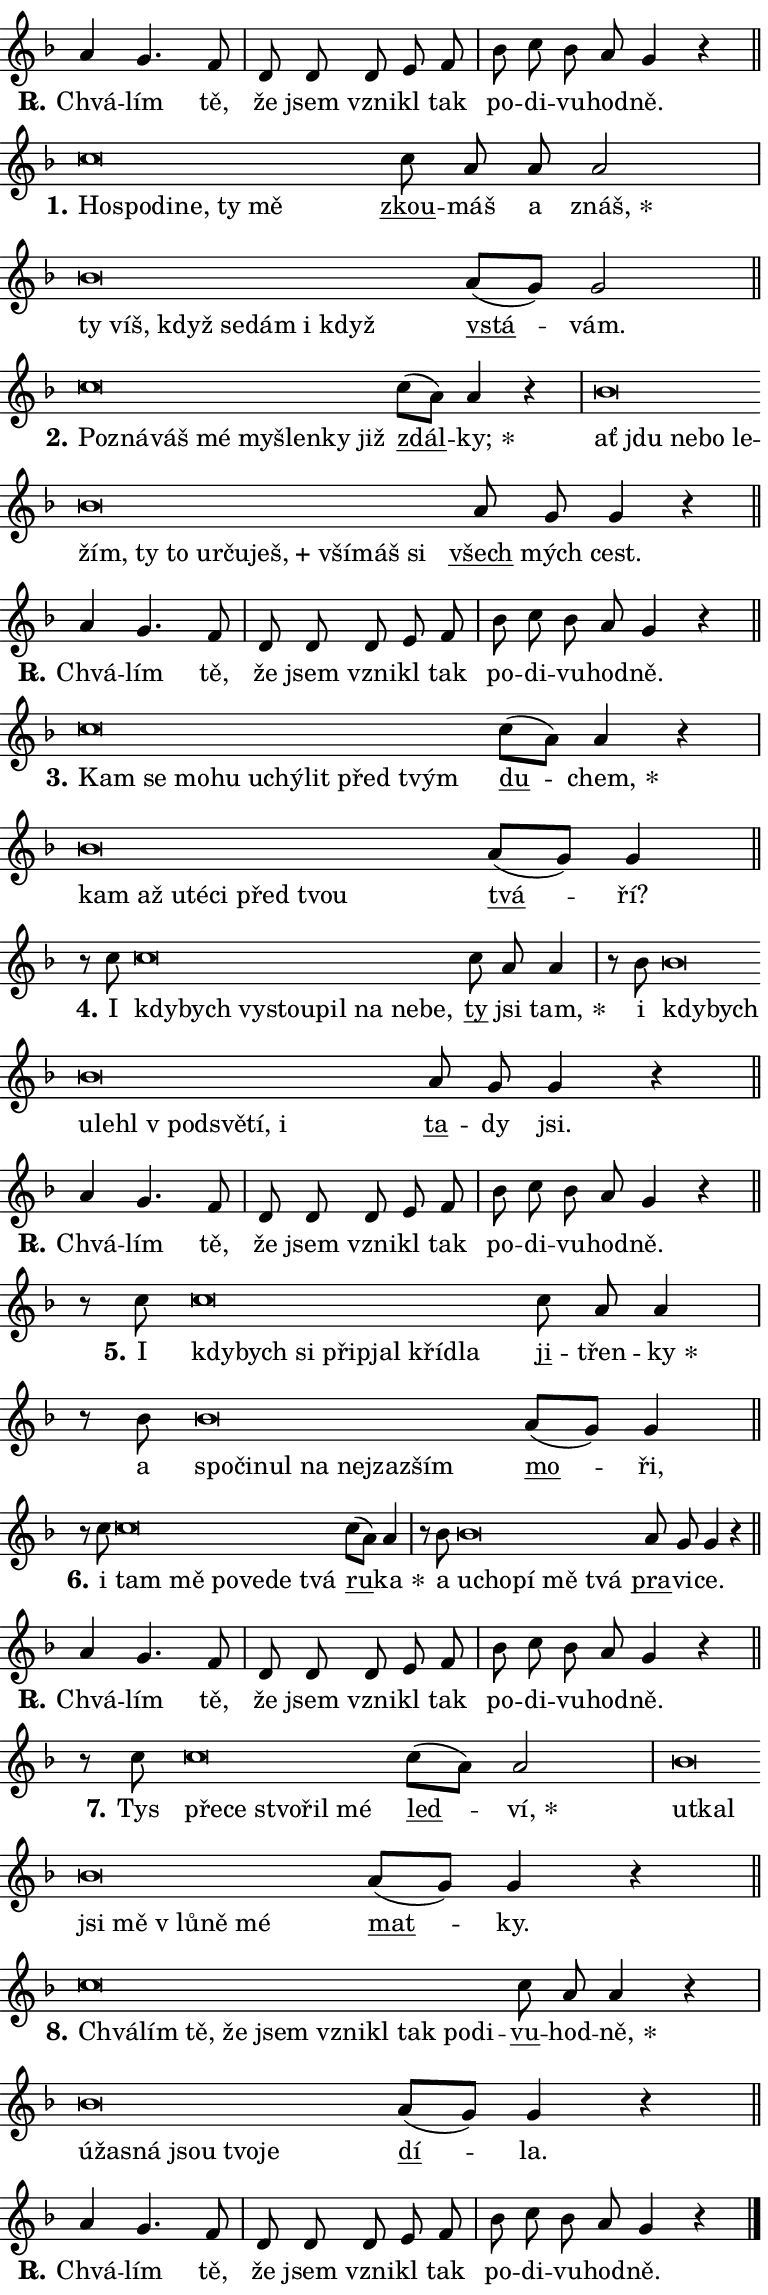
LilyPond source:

\version "2.24.0"
\header { tagline = "" }
\paper {
  indent = 0\cm
  top-margin = 0\cm
  right-margin = 0.13\cm % to fit lyric hyphens
  bottom-margin = 0\cm
  left-margin = 0\cm
  paper-width = 13\cm
  page-breaking = #ly:one-page-breaking
  system-system-spacing.basic-distance = #11
  score-system-spacing.basic-distance = #11
  ragged-last = ##f
}


%% Author: Thomas Morley
%% https://lists.gnu.org/archive/html/lilypond-user/2020-05/msg00002.html
#(define (line-position grob)
"Returns position of @var[grob} in current system:
   @code{'start}, if at first time-step
   @code{'end}, if at last time-step
   @code{'middle} otherwise
"
  (let* ((col (ly:item-get-column grob))
         (ln (ly:grob-object col 'left-neighbor))
         (rn (ly:grob-object col 'right-neighbor))
         (col-to-check-left (if (ly:grob? ln) ln col))
         (col-to-check-right (if (ly:grob? rn) rn col))
         (break-dir-left
           (and
             (ly:grob-property col-to-check-left 'non-musical #f)
             (ly:item-break-dir col-to-check-left)))
         (break-dir-right
           (and
             (ly:grob-property col-to-check-right 'non-musical #f)
             (ly:item-break-dir col-to-check-right))))
        (cond ((eqv? 1 break-dir-left) 'start)
              ((eqv? -1 break-dir-right) 'end)
              (else 'middle))))

#(define (tranparent-at-line-position vctor)
  (lambda (grob)
  "Relying on @code{line-position} select the relevant enry from @var{vctor}.
Used to determine transparency,"
    (case (line-position grob)
      ((end) (not (vector-ref vctor 0)))
      ((middle) (not (vector-ref vctor 1)))
      ((start) (not (vector-ref vctor 2))))))

noteHeadBreakVisibility =
#(define-music-function (break-visibility)(vector?)
"Makes @code{NoteHead}s transparent relying on @var{break-visibility}"
#{
  \override NoteHead.transparent =
    #(tranparent-at-line-position break-visibility)
#})

#(define delete-ledgers-for-transparent-note-heads
  (lambda (grob)
    "Reads whether a @code{NoteHead} is transparent.
If so this @code{NoteHead} is removed from @code{'note-heads} from
@var{grob}, which is supposed to be @code{LedgerLineSpanner}.
As a result ledgers are not printed for this @code{NoteHead}"
    (let* ((nhds-array (ly:grob-object grob 'note-heads))
           (nhds-list
             (if (ly:grob-array? nhds-array)
                 (ly:grob-array->list nhds-array)
                 '()))
           ;; Relies on the transparent-property being done before
           ;; Staff.LedgerLineSpanner.after-line-breaking is executed.
           ;; This is fragile ...
           (to-keep
             (remove
               (lambda (nhd)
                 (ly:grob-property nhd 'transparent #f))
               nhds-list)))
      ;; TODO find a better method to iterate over grob-arrays, similiar
      ;; to filter/remove etc for lists
      ;; For now rebuilt from scratch
      (set! (ly:grob-object grob 'note-heads)  '())
      (for-each
        (lambda (nhd)
          (ly:pointer-group-interface::add-grob grob 'note-heads nhd))
        to-keep))))

squashNotes = {
  \override NoteHead.X-extent = #'(-0.2 . 0.2)
  \override NoteHead.Y-extent = #'(-0.75 . 0)
  \override NoteHead.stencil =
    #(lambda (grob)
       (let ((pos (ly:grob-property grob 'staff-position)))
         (begin
           (if (< pos -7) (display "ERROR: Lower brevis then expected\n") (display ""))
           (if (<= pos -6) ly:text-interface::print ly:note-head::print))))
}
unSquashNotes = {
  \revert NoteHead.X-extent
  \revert NoteHead.Y-extent
  \revert NoteHead.stencil
}

hideNotes = \noteHeadBreakVisibility #begin-of-line-visible
unHideNotes = \noteHeadBreakVisibility #all-visible

% work-around for resetting accidentals
% https://lilypond.org/doc/v2.23/Documentation/notation/displaying-rhythms#unmetered-music
cadenzaMeasure = {
  \cadenzaOff
  \partial 1024 s1024
  \cadenzaOn
}

#(define-markup-command (accent layout props text) (markup?)
  "Underline accented syllable"
  (interpret-markup layout props
    #{\markup \override #'(offset . 4.3) \underline { #text }#}))

responsum = \markup \concat {
  "R" \hspace #-1.05 \path #0.1 #'((moveto 0 0.07) (lineto 0.9 0.8)) \hspace #0.05 "."
}

spaceSize = #0.6828661417322834 % exact space size for TeX Gyre Schola

\layout {
  \context {
    \Staff
    \remove "Time_signature_engraver"
    \override LedgerLineSpanner.after-line-breaking = #delete-ledgers-for-transparent-note-heads
  }
  \context {
    \Lyrics {
      \override LyricSpace.minimum-distance = \spaceSize
      \override LyricText.font-name = #"TeX Gyre Schola"
      \override LyricText.font-size = 1
      \override StanzaNumber.font-name = #"TeX Gyre Schola Bold"
      \override StanzaNumber.font-size = 1
    }
  }
  \context {
    \Score 
    \override NoteHead.text =
      #(lambda (grob) 
        (let ((pos (ly:grob-property grob 'staff-position)))
          #{\markup {
            \combine
              \halign #-0.55 \raise #(if (= pos -6) 0 0.5) \override #'(thickness . 2) \draw-line #'(3.2 . 0)
              \musicglyph "noteheads.sM1"
          }#}))
  }
}

% magnetic-lyrics.ily
%
%   written by
%     Jean Abou Samra <jean@abou-samra.fr>
%     Werner Lemberg <wl@gnu.org>
%
%   adapted by
%     Jiri Hon <jiri.hon@gmail.com>
%
% Version 2022-Apr-15

% https://www.mail-archive.com/lilypond-user@gnu.org/msg149350.html

#(define (Left_hyphen_pointer_engraver context)
   "Collect syllable-hyphen-syllable occurrences in lyrics and store
them in properties.  This engraver only looks to the left.  For
example, if the lyrics input is @code{foo -- bar}, it does the
following.

@itemize @bullet
@item
Set the @code{text} property of the @code{LyricHyphen} grob between
@q{foo} and @q{bar} to @code{foo}.

@item
Set the @code{left-hyphen} property of the @code{LyricText} grob with
text @q{foo} to the @code{LyricHyphen} grob between @q{foo} and
@q{bar}.
@end itemize

Use this auxiliary engraver in combination with the
@code{lyric-@/text::@/apply-@/magnetic-@/offset!} hook."
   (let ((hyphen #f)
         (text #f))
     (make-engraver
      (acknowledgers
       ((lyric-syllable-interface engraver grob source-engraver)
        (set! text grob)))
      (end-acknowledgers
       ((lyric-hyphen-interface engraver grob source-engraver)
        ;(when (not (grob::has-interface grob 'lyric-space-interface))
          (set! hyphen grob)));)
      ((stop-translation-timestep engraver)
       (when (and text hyphen)
         (ly:grob-set-object! text 'left-hyphen hyphen))
       (set! text #f)
       (set! hyphen #f)))))

#(define (lyric-text::apply-magnetic-offset! grob)
   "If the space between two syllables is less than the value in
property @code{LyricText@/.details@/.squash-threshold}, move the right
syllable to the left so that it gets concatenated with the left
syllable.

Use this function as a hook for
@code{LyricText@/.after-@/line-@/breaking} if the
@code{Left_@/hyphen_@/pointer_@/engraver} is active."
   (let ((hyphen (ly:grob-object grob 'left-hyphen #f)))
     (when hyphen
       (let ((left-text (ly:spanner-bound hyphen LEFT)))
         (when (grob::has-interface left-text 'lyric-syllable-interface)
           (let* ((common (ly:grob-common-refpoint grob left-text X))
                  (this-x-ext (ly:grob-extent grob common X))
                  (left-x-ext
                   (begin
                     ;; Trigger magnetism for left-text.
                     (ly:grob-property left-text 'after-line-breaking)
                     (ly:grob-extent left-text common X)))
                  ;; `delta` is the gap width between two syllables.
                  (delta (- (interval-start this-x-ext)
                            (interval-end left-x-ext)))
                  (details (ly:grob-property grob 'details))
                  (threshold (assoc-get 'squash-threshold details 0.2)))
             (when (< delta threshold)
               (let* (;; We have to manipulate the input text so that
                      ;; ligatures crossing syllable boundaries are not
                      ;; disabled.  For languages based on the Latin
                      ;; script this is essentially a beautification.
                      ;; However, for non-Western scripts it can be a
                      ;; necessity.
                      (lt (ly:grob-property left-text 'text))
                      (rt (ly:grob-property grob 'text))
                      (is-space (grob::has-interface hyphen 'lyric-space-interface))
                      (space (if is-space " " ""))
                      (extra-delta (if is-space spaceSize 0))
                      ;; Append new syllable.
                      (ltrt-space (if (and (string? lt) (string? rt))
                                (string-append lt space rt)
                                (make-concat-markup (list lt space rt))))
                      ;; Right-align `ltrt` to the right side.
                      (ltrt-space-markup (grob-interpret-markup
                               grob
                               (make-translate-markup
                                (cons (interval-length this-x-ext) 0)
                                (make-right-align-markup ltrt-space)))))
                 (begin
                   ;; Don't print `left-text`.
                   (ly:grob-set-property! left-text 'stencil #f)
                   ;; Set text and stencil (which holds all collected
                   ;; syllables so far) and shift it to the left.
                   (ly:grob-set-property! grob 'text ltrt-space)
                   (ly:grob-set-property! grob 'stencil ltrt-space-markup)
                   (ly:grob-translate-axis! grob (- (- delta extra-delta)) X))))))))))


#(define (lyric-hyphen::displace-bounds-first grob)
   ;; Make very sure this callback isn't triggered too early.
   (let ((left (ly:spanner-bound grob LEFT))
         (right (ly:spanner-bound grob RIGHT)))
     (ly:grob-property left 'after-line-breaking)
     (ly:grob-property right 'after-line-breaking)
     (ly:lyric-hyphen::print grob)))

squashThreshold = #0.4

\layout {
  \context {
    \Lyrics
    \consists #Left_hyphen_pointer_engraver
    \override LyricText.after-line-breaking =
      #lyric-text::apply-magnetic-offset!
    \override LyricHyphen.stencil = #lyric-hyphen::displace-bounds-first
    \override LyricText.details.squash-threshold = \squashThreshold
    \override LyricHyphen.minimum-distance = 0
    \override LyricHyphen.minimum-length = \squashThreshold
  }
}

squashText = \override LyricText.details.squash-threshold = 9999
unSquashText = \override LyricText.details.squash-threshold = \squashThreshold

leftText = \override LyricText.self-alignment-X = #LEFT
unLeftText = \revert LyricText.self-alignment-X

starOffset = #(lambda (grob) 
                (let ((x_offset (ly:self-alignment-interface::aligned-on-x-parent grob)))
                  (if (= x_offset 0) 0 (+ x_offset 1.2))))

star = #(define-music-function (syllable)(string?)
"Append star separator at the end of a syllable"
#{
  \once \override LyricText.X-offset = #starOffset
  \lyricmode { \markup {
    #syllable
    \override #'((font-name . "TeX Gyre Schola Bold")) \hspace #0.2 \lower #0.65 \larger "*"
  } }
#})

starAccent = #(define-music-function (syllable)(string?)
"Append star separator at the end of a syllable and make accent"
#{
  \once \override LyricText.X-offset = #starOffset
  \lyricmode { \markup {
    \accent #syllable
    \override #'((font-name . "TeX Gyre Schola Bold")) \hspace #0.2 \lower #0.65 \larger "*"
  } }
#})

breath = #(define-music-function (syllable)(string?)
"Append breathing indicator at the end of a syllable"
#{
  \lyricmode { \markup { #syllable "+" } }
#})

optionalBreath = #(define-music-function (syllable)(string?)
"Append optional breathing indicator at the end of a syllable"
#{
  \lyricmode { \markup { #syllable "(+)" } }
#})


\score {
    <<
        \new Voice = "melody" { \cadenzaOn \key f \major \relative { a'4 g4. f8 \cadenzaMeasure \bar "|" d d \bar "" d e f \cadenzaMeasure \bar "|" bes c bes a g4 r \cadenzaMeasure \bar "||" \break } }
        \new Lyrics \lyricsto "melody" { \lyricmode { \set stanza = \responsum
Chvá -- lím tě, že jsem vzni -- kl tak po -- di -- vu -- hod -- ně. } }
    >>
    \layout {}
}

\score {
    <<
        \new Voice = "melody" { \cadenzaOn \key f \major \relative { \squashNotes c''\breve*1/16 \hideNotes \breve*1/16 \bar "" \breve*1/16 \bar "" \breve*1/16 \bar "" \breve*1/16 \breve*1/16 \bar "" \unHideNotes \unSquashNotes \bar "" c8 a a a2 \cadenzaMeasure \bar "|" \squashNotes bes\breve*1/16 \hideNotes \breve*1/16 \bar "" \breve*1/16 \bar "" \breve*1/16 \bar "" \breve*1/16 \bar "" \breve*1/16 \breve*1/16 \bar "" \unHideNotes \unSquashNotes \bar "" a8[( g)] g2 \cadenzaMeasure \bar "||" \break } }
        \new Lyrics \lyricsto "melody" { \lyricmode { \set stanza = "1."
\leftText Ho -- \squashText spo -- di -- ne, ty mě \unLeftText \unSquashText \markup \accent zkou -- máš a \star znáš, \leftText ty \squashText víš, když se -- dám i když \unLeftText \unSquashText \markup \accent vstá -- vám. } }
    >>
    \layout {}
}

\score {
    <<
        \new Voice = "melody" { \cadenzaOn \key f \major \relative { \squashNotes c''\breve*1/16 \hideNotes \breve*1/16 \bar "" \breve*1/16 \bar "" \breve*1/16 \bar "" \breve*1/16 \bar "" \breve*1/16 \bar "" \breve*1/16 \breve*1/16 \bar "" \unHideNotes \unSquashNotes \bar "" c8[( a)] a4 r \cadenzaMeasure \bar "|" \squashNotes bes\breve*1/16 \hideNotes \breve*1/16 \bar "" \breve*1/16 \bar "" \breve*1/16 \bar "" \breve*1/16 \bar "" \breve*1/16 \bar "" \breve*1/16 \bar "" \breve*1/16 \bar "" \breve*1/16 \bar "" \breve*1/16 \bar "" \breve*1/16 \bar "" \breve*1/16 \bar "" \breve*1/16 \breve*1/16 \bar "" \unHideNotes \unSquashNotes \bar "" a8 g g4 r \cadenzaMeasure \bar "||" \break } }
        \new Lyrics \lyricsto "melody" { \lyricmode { \set stanza = "2."
\leftText Po -- \squashText zná -- váš mé my -- šlen -- ky již \unLeftText \unSquashText \markup \accent zdál -- \star ky; \leftText ať \squashText jdu ne -- bo le -- žím, ty to ur -- ču -- \breath "ješ," vší -- máš si \unLeftText \unSquashText \markup \accent všech mých cest. } }
    >>
    \layout {}
}

\score {
    <<
        \new Voice = "melody" { \cadenzaOn \key f \major \relative { a'4 g4. f8 \cadenzaMeasure \bar "|" d d \bar "" d e f \cadenzaMeasure \bar "|" bes c bes a g4 r \cadenzaMeasure \bar "||" \break } }
        \new Lyrics \lyricsto "melody" { \lyricmode { \set stanza = \responsum
Chvá -- lím tě, že jsem vzni -- kl tak po -- di -- vu -- hod -- ně. } }
    >>
    \layout {}
}

\score {
    <<
        \new Voice = "melody" { \cadenzaOn \key f \major \relative { \squashNotes c''\breve*1/16 \hideNotes \breve*1/16 \bar "" \breve*1/16 \bar "" \breve*1/16 \bar "" \breve*1/16 \bar "" \breve*1/16 \bar "" \breve*1/16 \bar "" \breve*1/16 \breve*1/16 \bar "" \unHideNotes \unSquashNotes \bar "" c8[( a)] a4 r \cadenzaMeasure \bar "|" \squashNotes bes\breve*1/16 \hideNotes \breve*1/16 \bar "" \breve*1/16 \bar "" \breve*1/16 \bar "" \breve*1/16 \bar "" \breve*1/16 \breve*1/16 \bar "" \unHideNotes \unSquashNotes \bar "" a8[( g)] g4 \cadenzaMeasure \bar "||" \break } }
        \new Lyrics \lyricsto "melody" { \lyricmode { \set stanza = "3."
\leftText Kam \squashText se mo -- hu u -- chý -- lit před tvým \unLeftText \unSquashText \markup \accent du -- \star chem, \leftText kam \squashText až u -- té -- ci před tvou \unLeftText \unSquashText \markup \accent tvá -- ří? } }
    >>
    \layout {}
}

\score {
    <<
        \new Voice = "melody" { \cadenzaOn \key f \major \relative { r8 c''8 \squashNotes c\breve*1/16 \hideNotes \breve*1/16 \bar "" \breve*1/16 \bar "" \breve*1/16 \bar "" \breve*1/16 \bar "" \breve*1/16 \bar "" \breve*1/16 \breve*1/16 \bar "" \unHideNotes \unSquashNotes \bar "" c8 a a4 \cadenzaMeasure \bar "|" r8 bes8 \squashNotes bes\breve*1/16 \hideNotes \breve*1/16 \bar "" \breve*1/16 \bar "" \breve*1/16 \bar "" \breve*1/16 \bar "" \breve*1/16 \bar "" \breve*1/16 \bar "" \breve*1/16 \breve*1/16 \bar "" \unHideNotes \unSquashNotes \bar "" a8 g g4 r \cadenzaMeasure \bar "||" \break } }
        \new Lyrics \lyricsto "melody" { \lyricmode { \set stanza = "4."
I \leftText kdy -- \squashText bych vy -- stou -- pil na ne -- be, \unLeftText \unSquashText \markup \accent ty jsi \star tam, i \leftText kdy -- \squashText bych u -- le -- hl "v pod" -- svě -- tí, i \unLeftText \unSquashText \markup \accent ta -- dy jsi. } }
    >>
    \layout {}
}

\score {
    <<
        \new Voice = "melody" { \cadenzaOn \key f \major \relative { a'4 g4. f8 \cadenzaMeasure \bar "|" d d \bar "" d e f \cadenzaMeasure \bar "|" bes c bes a g4 r \cadenzaMeasure \bar "||" \break } }
        \new Lyrics \lyricsto "melody" { \lyricmode { \set stanza = \responsum
Chvá -- lím tě, že jsem vzni -- kl tak po -- di -- vu -- hod -- ně. } }
    >>
    \layout {}
}

\score {
    <<
        \new Voice = "melody" { \cadenzaOn \key f \major \relative { r8 c''8 \squashNotes c\breve*1/16 \hideNotes \breve*1/16 \bar "" \breve*1/16 \bar "" \breve*1/16 \bar "" \breve*1/16 \bar "" \breve*1/16 \breve*1/16 \bar "" \unHideNotes \unSquashNotes \bar "" c8 a a4 \cadenzaMeasure \bar "|" r8 bes8 \squashNotes bes\breve*1/16 \hideNotes \breve*1/16 \bar "" \breve*1/16 \bar "" \breve*1/16 \bar "" \breve*1/16 \breve*1/16 \bar "" \unHideNotes \unSquashNotes \bar "" a8[( g)] g4 \cadenzaMeasure \bar "||" \break } }
        \new Lyrics \lyricsto "melody" { \lyricmode { \set stanza = "5."
I \leftText kdy -- \squashText bych si při -- pjal kří -- dla \unLeftText \unSquashText \markup \accent ji -- třen -- \star ky a \leftText spo -- \squashText či -- nul na nej -- zazším \unLeftText \unSquashText \markup \accent mo -- ři, } }
    >>
    \layout {}
}

\score {
    <<
        \new Voice = "melody" { \cadenzaOn \key f \major \relative { r8 c''8 \squashNotes c\breve*1/16 \hideNotes \breve*1/16 \bar "" \breve*1/16 \bar "" \breve*1/16 \bar "" \breve*1/16 \breve*1/16 \bar "" \unHideNotes \unSquashNotes \bar "" c8[( a)] a4 \cadenzaMeasure \bar "|" r8 bes8 \squashNotes bes\breve*1/16 \hideNotes \breve*1/16 \bar "" \breve*1/16 \bar "" \breve*1/16 \breve*1/16 \bar "" \unHideNotes \unSquashNotes \bar "" a8 g g4 r \cadenzaMeasure \bar "||" \break } }
        \new Lyrics \lyricsto "melody" { \lyricmode { \set stanza = "6."
i \leftText tam \squashText mě po -- ve -- de tvá \unLeftText \unSquashText \markup \accent ru -- \star ka a \leftText u -- \squashText cho -- pí mě tvá \unLeftText \unSquashText \markup \accent pra -- vi -- ce. } }
    >>
    \layout {}
}

\score {
    <<
        \new Voice = "melody" { \cadenzaOn \key f \major \relative { a'4 g4. f8 \cadenzaMeasure \bar "|" d d \bar "" d e f \cadenzaMeasure \bar "|" bes c bes a g4 r \cadenzaMeasure \bar "||" \break } }
        \new Lyrics \lyricsto "melody" { \lyricmode { \set stanza = \responsum
Chvá -- lím tě, že jsem vzni -- kl tak po -- di -- vu -- hod -- ně. } }
    >>
    \layout {}
}

\score {
    <<
        \new Voice = "melody" { \cadenzaOn \key f \major \relative { r8 c''8 \squashNotes c\breve*1/16 \hideNotes \breve*1/16 \bar "" \breve*1/16 \bar "" \breve*1/16 \breve*1/16 \bar "" \unHideNotes \unSquashNotes \bar "" c8[( a)] a2 \cadenzaMeasure \bar "|" \squashNotes bes\breve*1/16 \hideNotes \breve*1/16 \bar "" \breve*1/16 \bar "" \breve*1/16 \bar "" \breve*1/16 \bar "" \breve*1/16 \breve*1/16 \bar "" \unHideNotes \unSquashNotes \bar "" a8[( g)] g4 r \cadenzaMeasure \bar "||" \break } }
        \new Lyrics \lyricsto "melody" { \lyricmode { \set stanza = "7."
Tys \leftText pře -- \squashText ce stvo -- řil mé \unLeftText \unSquashText \markup \accent led -- \star ví, \leftText ut -- \squashText kal jsi mě "v lů" -- ně mé \unLeftText \unSquashText \markup \accent mat -- ky. } }
    >>
    \layout {}
}

\score {
    <<
        \new Voice = "melody" { \cadenzaOn \key f \major \relative { \squashNotes c''\breve*1/16 \hideNotes \breve*1/16 \bar "" \breve*1/16 \bar "" \breve*1/16 \bar "" \breve*1/16 \bar "" \breve*1/16 \bar "" \breve*1/16 \bar "" \breve*1/16 \bar "" \breve*1/16 \breve*1/16 \bar "" \unHideNotes \unSquashNotes \bar "" c8 a a4 r \cadenzaMeasure \bar "|" \squashNotes bes\breve*1/16 \hideNotes \breve*1/16 \bar "" \breve*1/16 \bar "" \breve*1/16 \bar "" \breve*1/16 \breve*1/16 \bar "" \unHideNotes \unSquashNotes \bar "" a8[( g)] g4 r \cadenzaMeasure \bar "||" \break } }
        \new Lyrics \lyricsto "melody" { \lyricmode { \set stanza = "8."
\leftText Chvá -- \squashText lím tě, že jsem vzni -- kl tak po -- di -- \unLeftText \unSquashText \markup \accent vu -- hod -- \star ně, \leftText ú -- \squashText ža -- sná jsou tvo -- je \unLeftText \unSquashText \markup \accent dí -- la. } }
    >>
    \layout {}
}

\score {
    <<
        \new Voice = "melody" { \cadenzaOn \key f \major \relative { a'4 g4. f8 \cadenzaMeasure \bar "|" d d \bar "" d e f \cadenzaMeasure \bar "|" bes c bes a g4 r \cadenzaMeasure \bar "||" \break } \bar "|." }
        \new Lyrics \lyricsto "melody" { \lyricmode { \set stanza = \responsum
Chvá -- lím tě, že jsem vzni -- kl tak po -- di -- vu -- hod -- ně. } }
    >>
    \layout {}
}
